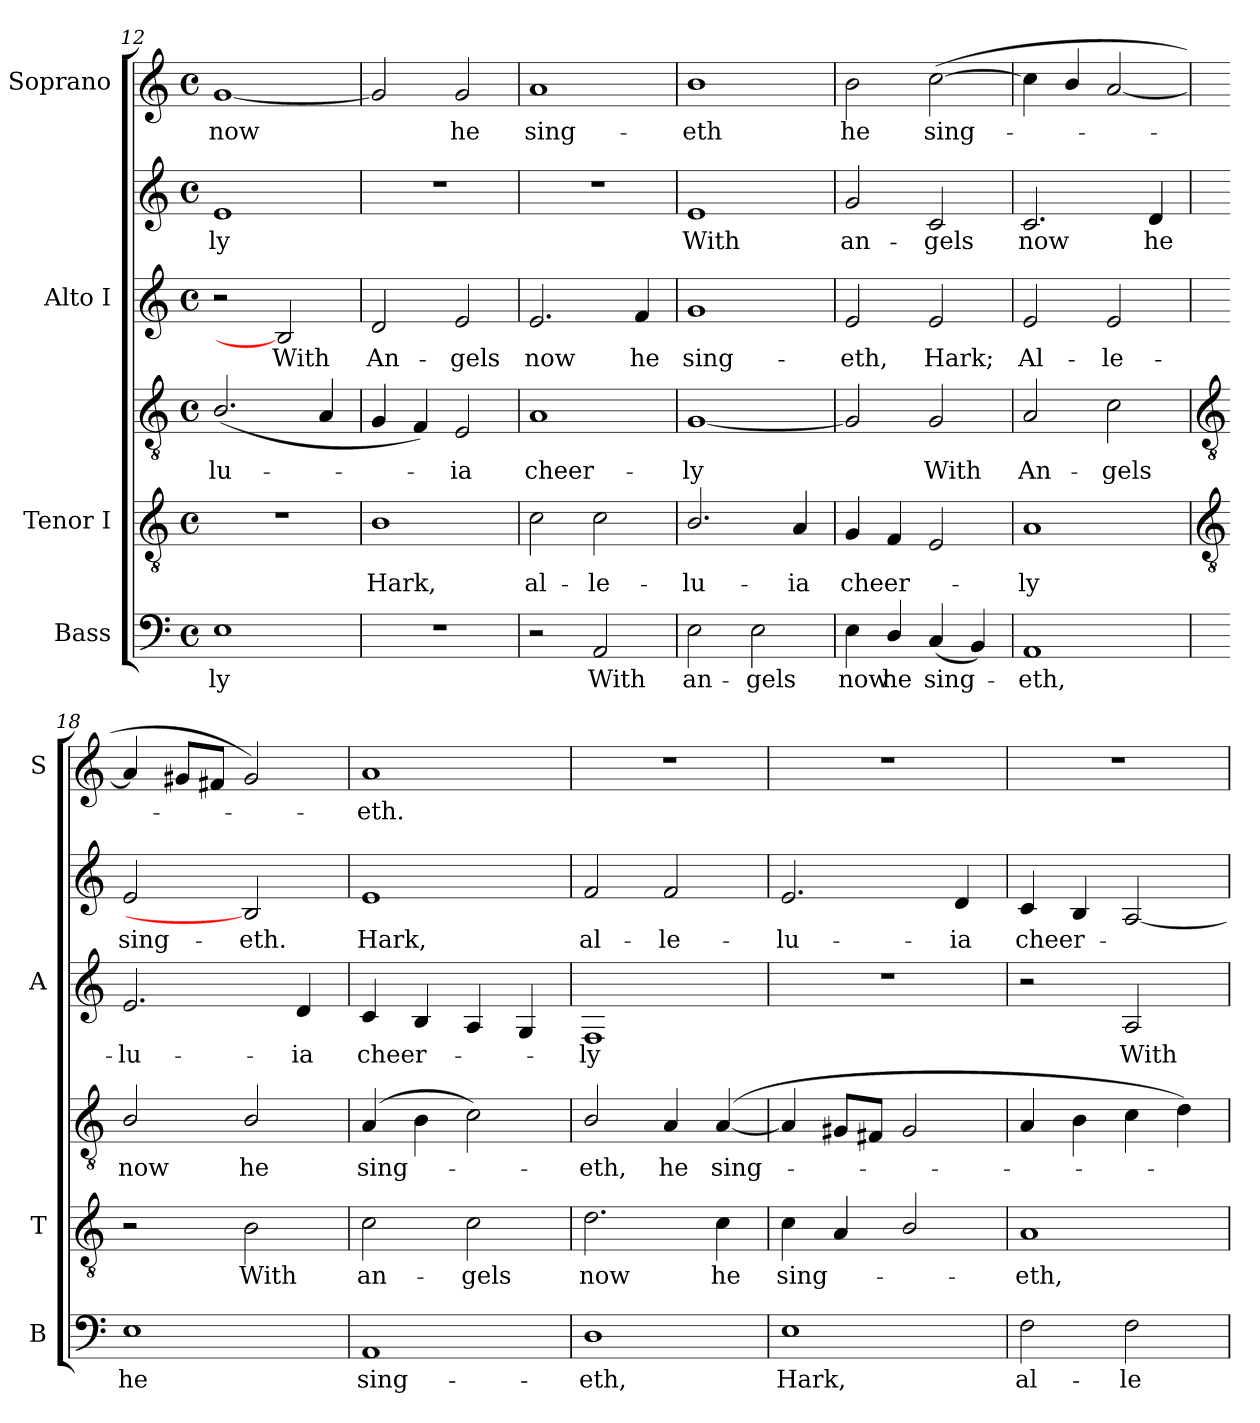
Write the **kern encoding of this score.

**kern	**text	**kern	**text	**kern	**text	**kern	**text	**kern	**text	**kern	**text
*part4	*part4	*part3	*part3	*part3	*part3	*part2	*part2	*part2	*part2	*part1	*part1
*staff6	*staff6	*staff5	*staff5	*staff4	*staff4	*staff3	*staff3	*staff2	*staff2	*staff1	*staff1
*I"Bass	*	*I"Tenor I	*	*	*	*I"Alto I	*	*	*	*I"Soprano	*
*I'B	*	*I'T	*	*	*	*I'A	*	*	*	*I'S	*
*clefF4	*	*clefGv2	*	*clefGv2	*	*clefG2	*	*clefG2	*	*clefG2	*
*k[]	*	*k[]	*	*k[]	*	*k[]	*	*k[]	*	*k[]	*
*C:	*	*C:	*	*C:	*	*C:	*	*C:	*	*C:	*
*M4/4	*	*M4/4	*	*M4/4	*	*M4/4	*	*M4/4	*	*M4/4	*
*met(c)	*	*met(c)	*	*met(c)	*	*met(c)	*	*met(c)	*	*met(c)	*
=12	=12	=12	=12	=12	=12	=12	=12	=12	=12	=12	=12
!	!LO:LY:b	!	!	!	!LO:LY:b	!	!	!	!LO:LY:b	!	!LO:LY:b
1E	ly	1r	.	(<2.B/	-lu-	2r	.	1e	ly	[1g	now
!	!	!	!	!	!	!	!LO:LY:b	!	!	!	!
.	.	.	.	.	.	2B]	With	.	.	.	.
.	.	.	.	4A	.	.	.	.	.	.	.
=13	=13	=13	=13	=13	=13	=13	=13	=13	=13	=13	=13
!	!	!	!LO:LY:b	!	!	!	!LO:LY:b	!	!	!	!
1r	.	1B	Hark,	4G	.	2d	An-	1r	.	2g]	.
.	.	.	.	4F)	.	.	.	.	.	.	.
!	!	!	!	!	!LO:LY:b	!	!LO:LY:b	!	!	!	!LO:LY:b
.	.	.	.	2E	ia	2e	-gels	.	.	2g	he
=14	=14	=14	=14	=14	=14	=14	=14	=14	=14	=14	=14
!	!	!	!LO:LY:b	!	!LO:LY:b	!	!LO:LY:b	!	!	!	!LO:LY:b
2r	.	2c	-al-	1A	cheer-	2.e	now	1r	.	1a	sing-
!	!LO:LY:b	!	!LO:LY:b	!	!	!	!	!	!	!	!
2AA	With	2c	-le-	.	.	.	.	.	.	.	.
!	!	!	!	!	!	!	!LO:LY:b	!	!	!	!
.	.	.	.	.	.	4f	he	.	.	.	.
=15	=15	=15	=15	=15	=15	=15	=15	=15	=15	=15	=15
!	!LO:LY:b	!	!LO:LY:b	!	!LO:LY:b	!	!LO:LY:b	!	!LO:LY:b	!	!LO:LY:b
2E	an-	2.B/	lu-	[1G	-ly	1g	sing-	1e	With	1b	-eth
!	!LO:LY:b	!	!	!	!	!	!	!	!	!	!
2E	-gels	.	.	.	.	.	.	.	.	.	.
!	!	!	!LO:LY:b	!	!	!	!	!	!	!	!
.	.	4A	-ia	.	.	.	.	.	.	.	.
=16	=16	=16	=16	=16	=16	=16	=16	=16	=16	=16	=16
!	!LO:LY:b	!	!LO:LY:b	!	!	!	!LO:LY:b	!	!LO:LY:b	!	!LO:LY:b
4E	now	4G	cheer-	2G]	.	2e	eth,	2g	-an-	2b	he
!	!LO:LY:b	!	!	!	!	!	!	!	!	!	!
4D/	he	4F	.	.	.	.	.	.	.	.	.
!	!LO:LY:b	!	!	!	!LO:LY:b	!	!LO:LY:b	!	!LO:LY:b	!	!LO:LY:b
(<4C	sing-	2E	.	2G	With	2e	Hark;	2c	-gels	(<[2cc	sing-
4BB)	.	.	.	.	.	.	.	.	.	.	.
=17	=17	=17	=17	=17	=17	=17	=17	=17	=17	=17	=17
!	!LO:LY:b	!	!LO:LY:b	!	!LO:LY:b	!	!LO:LY:b	!	!LO:LY:b	!	!
1AA	eth,	1A	ly	2A	An-	2e	Al-	2.c	now	4cc]	.
.	.	.	.	.	.	.	.	.	.	4b/	.
!	!	!	!	!	!LO:LY:b	!	!LO:LY:b	!	!	!	!
.	.	.	.	2c	-gels	2e	-le-	.	.	[2a	.
!	!	!	!	!	!	!	!	!	!LO:LY:b	!	!
.	.	.	.	.	.	.	.	4d	he	.	.
!!LO:LB:g=z
=18	=18	=18	=18	=18	=18	=18	=18	=18	=18	=18	=18
*	*	*clefGv2	*	*clefGv2	*	*	*	*	*	*	*
!	!LO:LY:b	!	!	!	!LO:LY:b	!	!LO:LY:b	!	!LO:LY:b	!	!
1E	he	2r	.	2B/	now	2.e	lu-	2e	-sing-	4a]	.
.	.	.	.	.	.	.	.	.	.	8g#XL	.
.	.	.	.	.	.	.	.	.	.	8f#XJ	.
!	!	!	!LO:LY:b	!	!LO:LY:b	!	!	!	!LO:LY:b	!	!
.	.	2B	With	2B/	he	.	.	2B]	-eth.	2g#)	.
!	!	!	!	!	!	!	!LO:LY:b	!	!	!	!
.	.	.	.	.	.	4d	-ia	.	.	.	.
=19	=19	=19	=19	=19	=19	=19	=19	=19	=19	=19	=19
!	!LO:LY:b	!	!LO:LY:b	!	!LO:LY:b	!	!LO:LY:b	!	!LO:LY:b	!	!LO:LY:b
1AA	sing-	2c	an-	(>4A	sing-	4c	cheer-	1e	Hark,	1a	eth.
.	.	.	.	4B	.	4B	.	.	.	.	.
!	!	!	!LO:LY:b	!	!	!	!	!	!	!	!
.	.	2c	-gels	2c)	.	4A	.	.	.	.	.
.	.	.	.	.	.	4G	.	.	.	.	.
=20	=20	=20	=20	=20	=20	=20	=20	=20	=20	=20	=20
!	!LO:LY:b	!	!LO:LY:b	!	!LO:LY:b	!	!LO:LY:b	!	!LO:LY:b	!	!
1D	-eth,	2.d	now	2B/	eth,	1F	-ly	2f	al-	1r	.
!	!	!	!	!	!LO:LY:b	!	!	!	!LO:LY:b	!	!
.	.	.	.	4A	he	.	.	2f	-le-	.	.
!	!	!	!LO:LY:b	!	!LO:LY:b	!	!	!	!	!	!
.	.	4c	he	(>[4A	sing-	.	.	.	.	.	.
=21	=21	=21	=21	=21	=21	=21	=21	=21	=21	=21	=21
!	!LO:LY:b	!	!LO:LY:b	!	!	!	!	!	!LO:LY:b	!	!
1E	Hark,	4c	sing-	4A]	.	1r	.	2.e	lu-	1r	.
.	.	4A	.	8G#XL	.	.	.	.	.	.	.
.	.	.	.	8F#XJ	.	.	.	.	.	.	.
.	.	2B/	.	2G#	.	.	.	.	.	.	.
!	!	!	!	!	!	!	!	!	!LO:LY:b	!	!
.	.	.	.	.	.	.	.	4d	-ia	.	.
=22	=22	=22	=22	=22	=22	=22	=22	=22	=22	=22	=22
!	!LO:LY:b	!	!LO:LY:b	!	!	!	!	!	!LO:LY:b	!	!
2F	al-	1A	eth,	4A	.	2r	.	4c	cheer-	1r	.
.	.	.	.	4B	.	.	.	4B	.	.	.
!	!LO:LY:b	!	!	!	!	!	!LO:LY:b	!	!	!	!
2F	-le-	.	.	4c	.	2A	With	[2A	.	.	.
.	.	.	.	4d)	.	.	.	.	.	.	.
=	=	=	=	=	=	=	=	=	=	=	=
*-	*-	*-	*-	*-	*-	*-	*-	*-	*-	*-	*-
